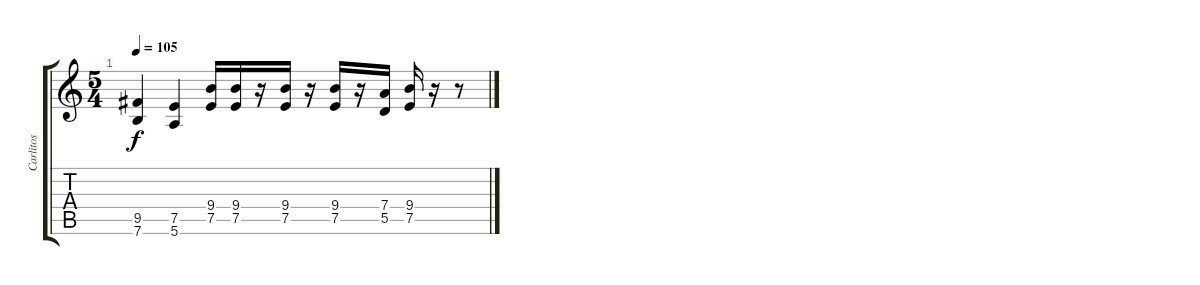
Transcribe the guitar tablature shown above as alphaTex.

\track ("Carlitos" "Carlitos") {instrument electricguitarmuted}
\staff {score tabs}
\tuning (E4 B3 G3 D3 A2 E2) {hide}
\ts (5 4)
\tempo 105
\clef g2
\ks c
(9.5 7.6).4{dy f} (7.5 5.6).4 (9.4 7.5).16 (9.4 7.5).16 r.16 (9.4 7.5).16 r.16 (9.4 7.5).16 r.16 (7.4 5.5).16 (9.4 7.5).16 r.16 r.8
